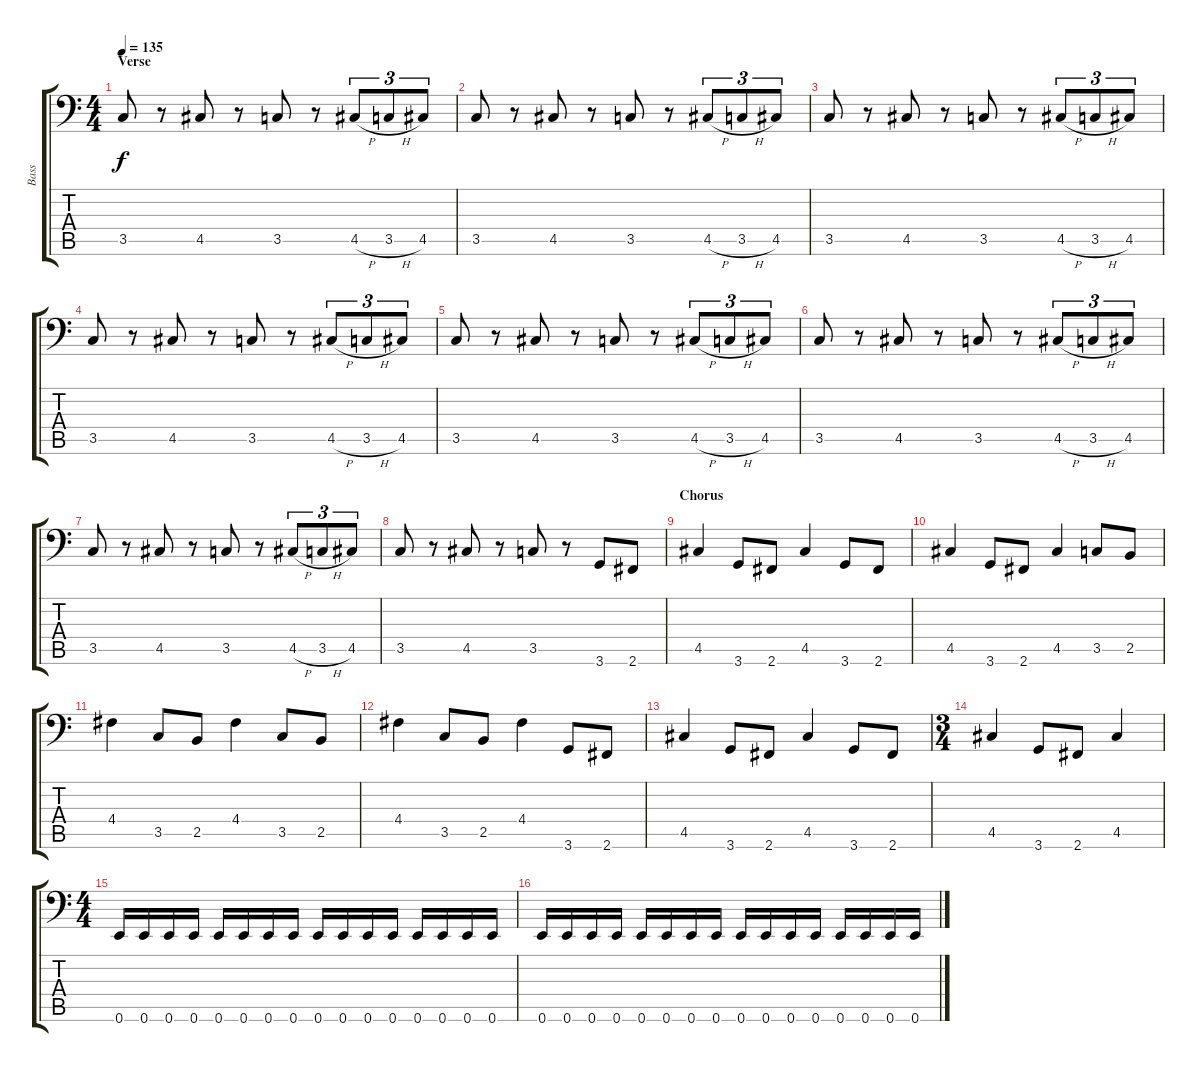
\track ("Bass" "Bass") {instrument electricbasspick}
\staff {score tabs}
\tuning (E3 B2 G2 D2 A1 E1) {hide}
\ts (4 4)
\section ("" "Verse")
\tempo 135
\clef f4
\ks c
3.5.8{dy f} r.8 4.5.8 r.8 3.5.8 r.8 4.5{h}.8{tu (3 2)} 3.5{h}.8{tu (3 2)} 4.5.8{tu (3 2)} |
3.5.8 r.8 4.5.8 r.8 3.5.8 r.8 4.5{h}.8{tu (3 2)} 3.5{h}.8{tu (3 2)} 4.5.8{tu (3 2)} |
3.5.8 r.8 4.5.8 r.8 3.5.8 r.8 4.5{h}.8{tu (3 2)} 3.5{h}.8{tu (3 2)} 4.5.8{tu (3 2)} |
3.5.8 r.8 4.5.8 r.8 3.5.8 r.8 4.5{h}.8{tu (3 2)} 3.5{h}.8{tu (3 2)} 4.5.8{tu (3 2)} |
3.5.8 r.8 4.5.8 r.8 3.5.8 r.8 4.5{h}.8{tu (3 2)} 3.5{h}.8{tu (3 2)} 4.5.8{tu (3 2)} |
3.5.8 r.8 4.5.8 r.8 3.5.8 r.8 4.5{h}.8{tu (3 2)} 3.5{h}.8{tu (3 2)} 4.5.8{tu (3 2)} |
3.5.8 r.8 4.5.8 r.8 3.5.8 r.8 4.5{h}.8{tu (3 2)} 3.5{h}.8{tu (3 2)} 4.5.8{tu (3 2)} |
3.5.8 r.8 4.5.8 r.8 3.5.8 r.8 3.6.8 2.6.8 |
\section ("" "Chorus")
4.5.4 3.6.8 2.6.8 4.5.4 3.6.8 2.6.8 |
4.5.4 3.6.8 2.6.8 4.5.4 3.5.8 2.5.8 |
4.4.4 3.5.8 2.5.8 4.4.4 3.5.8 2.5.8 |
4.4.4 3.5.8 2.5.8 4.4.4 3.6.8 2.6.8 |
4.5.4 3.6.8 2.6.8 4.5.4 3.6.8 2.6.8 |
\ts (3 4)
4.5.4 3.6.8 2.6.8 4.5.4 |
\ts (4 4)
0.6.16 0.6.16 0.6.16 0.6.16 0.6.16 0.6.16 0.6.16 0.6.16 0.6.16 0.6.16 0.6.16 0.6.16 0.6.16 0.6.16 0.6.16 0.6.16 |
0.6.16 0.6.16 0.6.16 0.6.16 0.6.16 0.6.16 0.6.16 0.6.16 0.6.16 0.6.16 0.6.16 0.6.16 0.6.16 0.6.16 0.6.16 0.6.16
